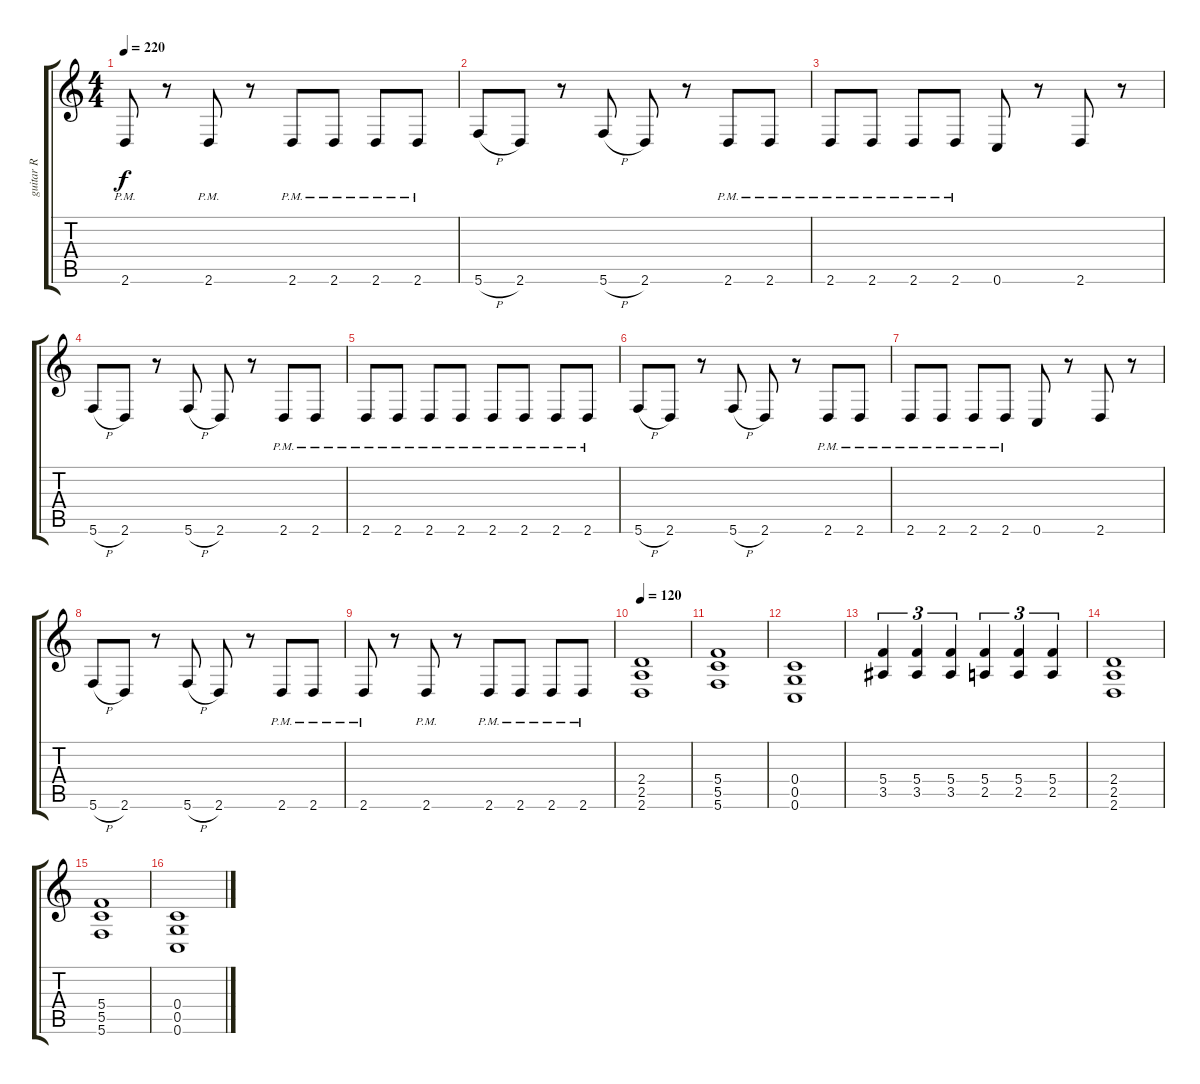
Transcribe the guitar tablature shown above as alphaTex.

\track ("guitar R" "guitar R") {instrument overdrivenguitar}
\staff {score tabs}
\tuning (D4 A3 F3 C3 G2 C2) {hide}
\ts (4 4)
\tempo 220
\clef g2
\ks c
2.6{pm}.8{dy f} r.8 2.6{pm}.8 r.8 2.6{pm}.8 2.6{pm}.8 2.6{pm}.8 2.6{pm}.8 |
5.6{h}.8 2.6.8 r.8 5.6{h}.8 2.6.8 r.8 2.6{pm}.8 2.6{pm}.8 |
2.6{pm}.8 2.6{pm}.8 2.6{pm}.8 2.6{pm}.8 0.6.8 r.8 2.6.8 r.8 |
5.6{h}.8 2.6.8 r.8 5.6{h}.8 2.6.8 r.8 2.6{pm}.8 2.6{pm}.8 |
2.6{pm}.8 2.6{pm}.8 2.6{pm}.8 2.6{pm}.8 2.6{pm}.8 2.6{pm}.8 2.6{pm}.8 2.6{pm}.8 |
5.6{h}.8 2.6.8 r.8 5.6{h}.8 2.6.8 r.8 2.6{pm}.8 2.6{pm}.8 |
2.6{pm}.8 2.6{pm}.8 2.6{pm}.8 2.6{pm}.8 0.6.8 r.8 2.6.8 r.8 |
5.6{h}.8 2.6.8 r.8 5.6{h}.8 2.6.8 r.8 2.6{pm}.8 2.6{pm}.8 |
2.6{pm}.8 r.8 2.6{pm}.8 r.8 2.6{pm}.8 2.6{pm}.8 2.6{pm}.8 2.6{pm}.8 |
\tempo 120
(2.4 2.5 2.6).1 |
(5.4 5.5 5.6).1 |
(0.4 0.5 0.6).1 |
(5.4 3.5).4{tu (3 2)} (5.4 3.5).4{tu (3 2)} (5.4 3.5).4{tu (3 2)} (5.4 2.5).4{tu (3 2)} (5.4 2.5).4{tu (3 2)} (5.4 2.5).4{tu (3 2)} |
(2.4 2.5 2.6).1 |
(5.4 5.5 5.6).1 |
(0.4 0.5 0.6).1
